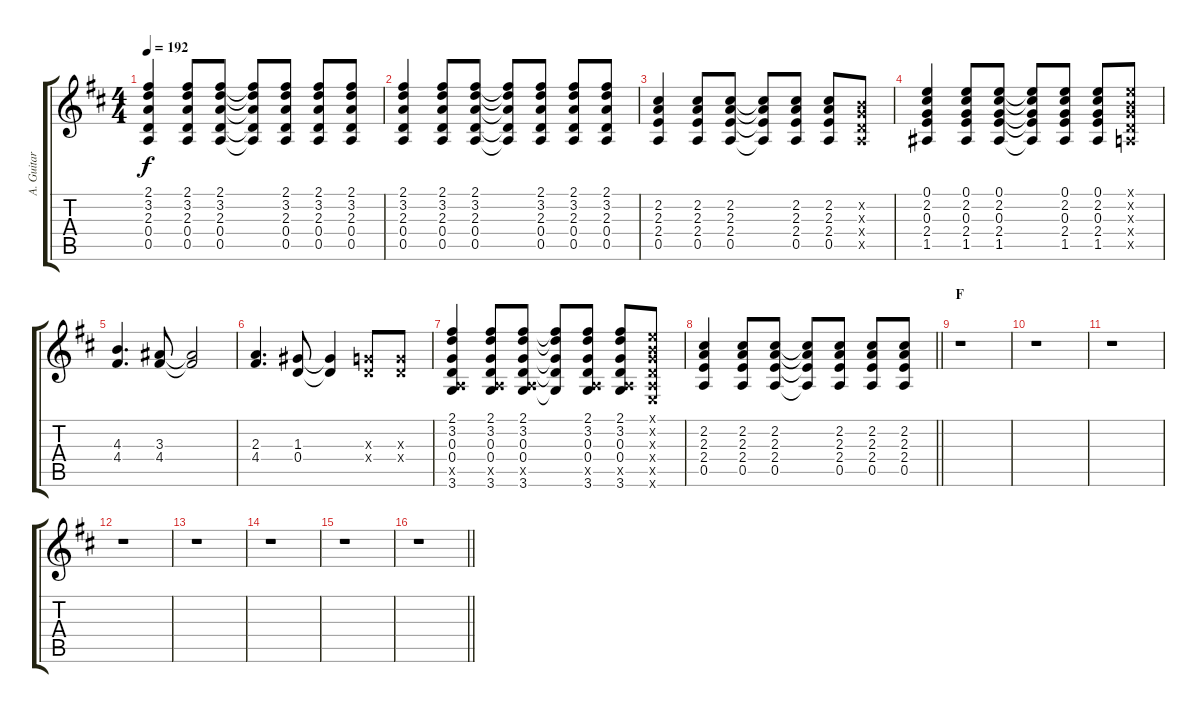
\track ("A. Guitar II (Steel)" "A. Guitar ") {instrument acousticguitarsteel}
\staff {score tabs}
\tuning (E4 B3 G3 D3 A2 E2) {hide}
\ts (4 4)
\tempo 192
\clef g2
\ks d
(2.1 3.2 2.3 0.4 0.5).4{dy f} (2.1 3.2 2.3 0.4 0.5).8 (2.1 3.2 2.3 0.4 0.5).8 (2.1{t} 3.2{t} 2.3{t} 0.4{t} 0.5{t}).8 (2.1 3.2 2.3 0.4 0.5).8 (2.1 3.2 2.3 0.4 0.5).8 (2.1 3.2 2.3 0.4 0.5).8 |
(2.1 3.2 2.3 0.4 0.5).4 (2.1 3.2 2.3 0.4 0.5).8 (2.1 3.2 2.3 0.4 0.5).8 (2.1{t} 3.2{t} 2.3{t} 0.4{t} 0.5{t}).8 (2.1 3.2 2.3 0.4 0.5).8 (2.1 3.2 2.3 0.4 0.5).8 (2.1 3.2 2.3 0.4 0.5).8 |
(2.2 2.3 2.4 0.5).4 (2.2 2.3 2.4 0.5).8 (2.2 2.3 2.4 0.5).8 (2.2{t} 2.3{t} 2.4{t} 0.5{t}).8 (2.2 2.3 2.4 0.5).8 (2.2 2.3 2.4 0.5).8 (0.2{x} 0.3{x} 0.4{x} 0.5{x}).8 |
(0.1 2.2 0.3 2.4 1.5).4 (0.1 2.2 0.3 2.4 1.5).8 (0.1 2.2 0.3 2.4 1.5).8 (0.1{t} 2.2{t} 0.3{t} 2.4{t} 1.5{t}).8 (0.1 2.2 0.3 2.4 1.5).8 (0.1 2.2 0.3 2.4 1.5).8 (0.1{x} 0.2{x} 0.3{x} 0.4{x} 0.5{x}).8 |
(4.3 4.4).4{d} (3.3 4.4).8 (3.3{t} 4.4{t}).2 |
(2.3 4.4).4{d} (1.3 0.4).8 (1.3{t} 0.4{t}).4 (0.3{x} 0.4{x}).8 (0.3{x} 0.4{x}).8 |
(2.1 3.2 0.3 0.4 0.5{x} 3.6).4 (2.1 3.2 0.3 0.4 0.5{x} 3.6).8 (2.1 3.2 0.3 0.4 0.5{x} 3.6).8 (2.1{t} 3.2{t} 0.3{t} 0.4{t} 3.6{t}).8 (2.1 3.2 0.3 0.4 0.5{x} 3.6).8 (2.1 3.2 0.3 0.4 0.5{x} 3.6).8 (0.1{x} 0.2{x} 0.3{x} 0.4{x} 0.5{x} 0.6{x}).8 |
\barLineRight lightlight
(2.2 2.3 2.4 0.5).4 (2.2 2.3 2.4 0.5).8 (2.2 2.3 2.4 0.5).8 (2.2{t} 2.3{t} 2.4{t} 0.5{t}).8 (2.2 2.3 2.4 0.5).8 (2.2 2.3 2.4 0.5).8 (2.2 2.3 2.4 0.5).8 |
\section ("" "F")
r.1 |
r.1 |
r.1 |
r.1 |
r.1 |
r.1 |
r.1 |
\barLineRight lightlight
r.1
